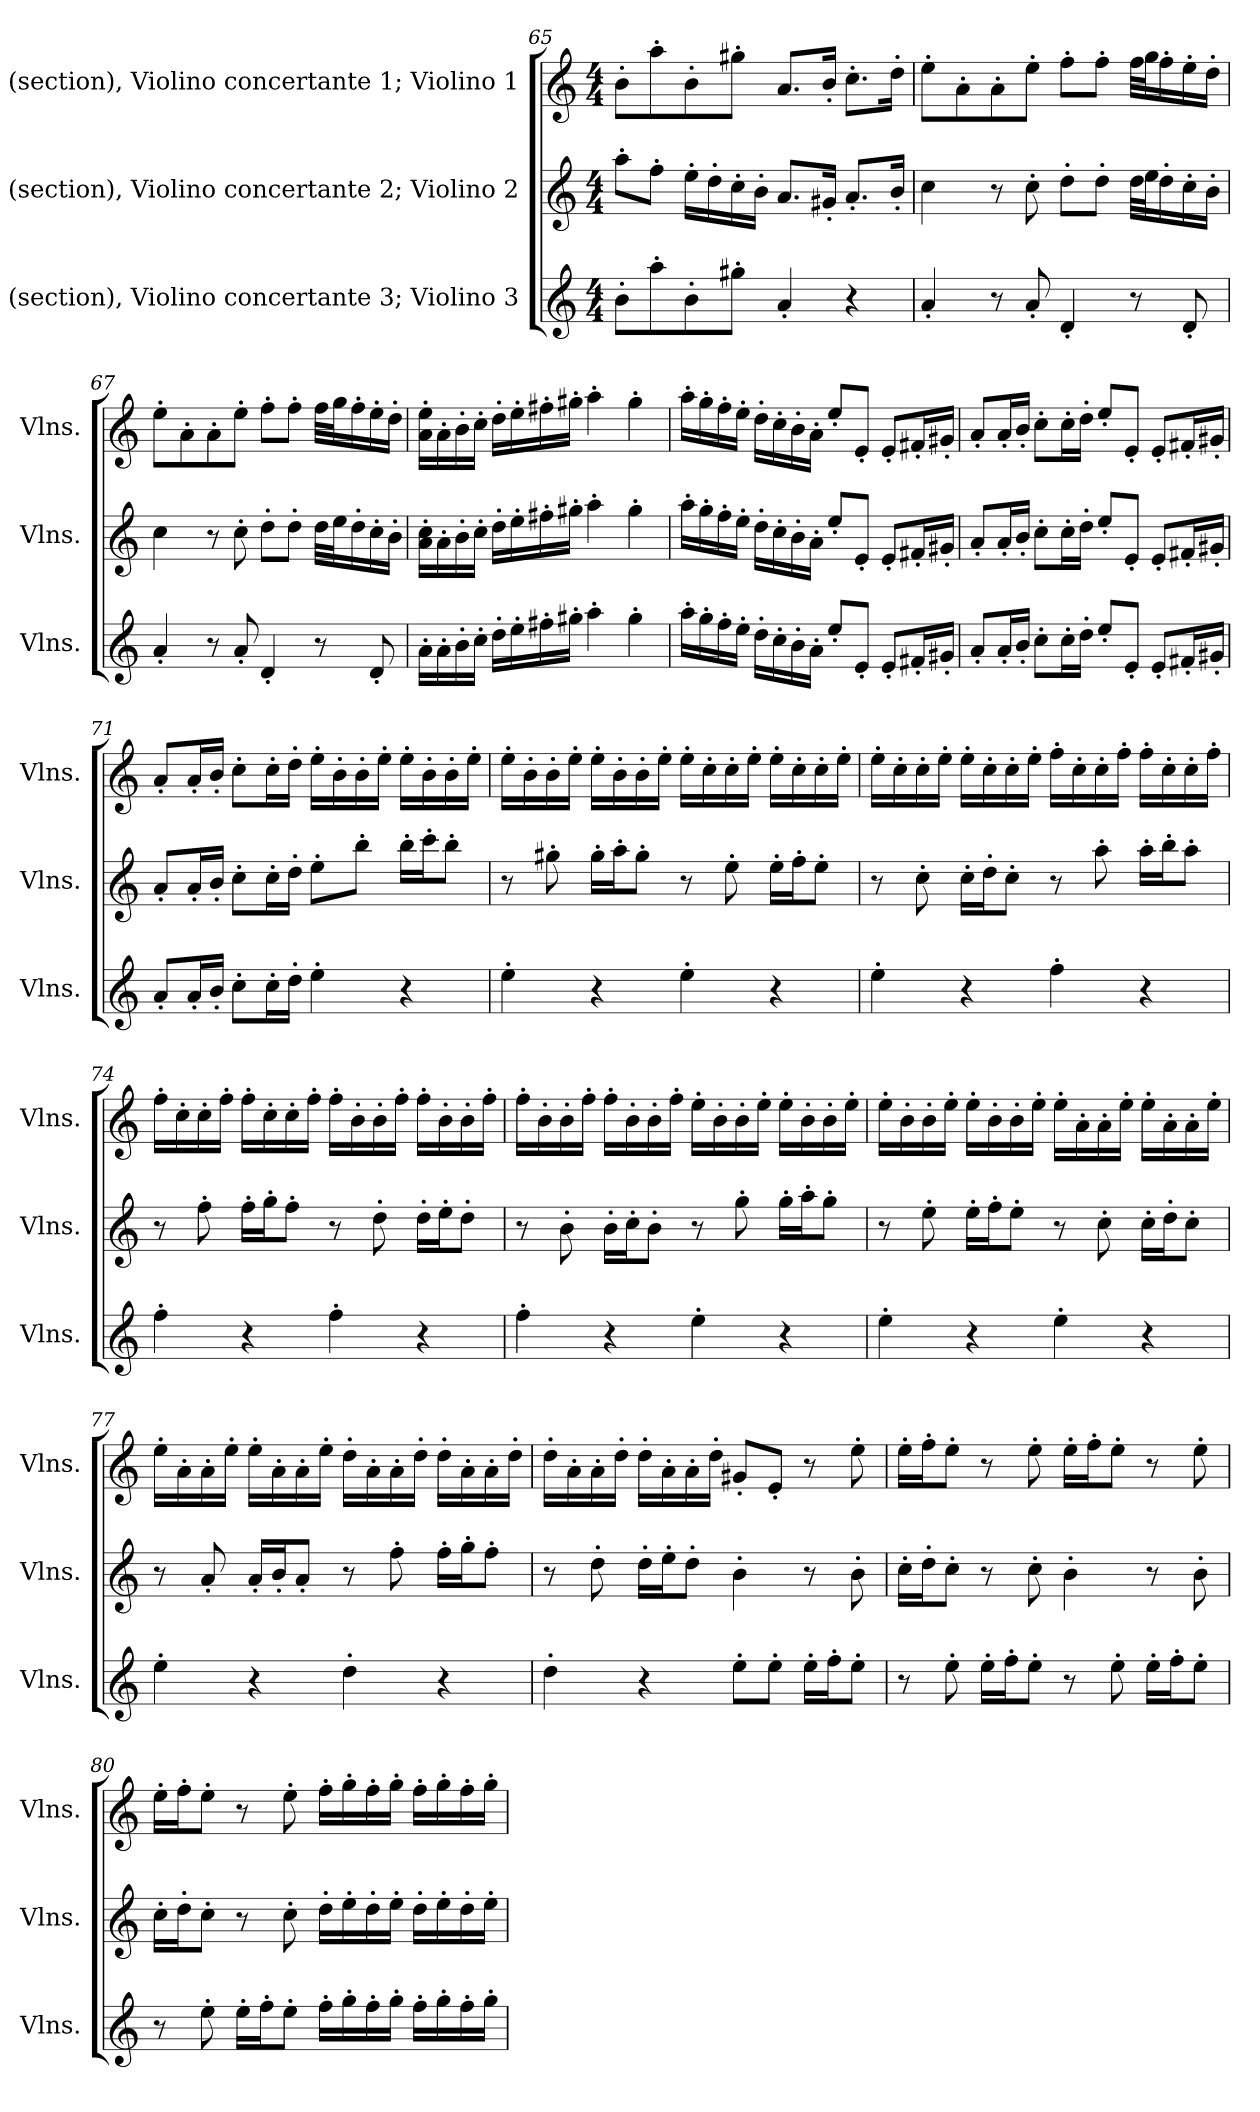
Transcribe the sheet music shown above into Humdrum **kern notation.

**kern	**kern	**kern
*part3	*part2	*part1
*staff3	*staff2	*staff1
*I"Violins (section), Violino concertante 3; Violino 3	*I"Violins (section), Violino concertante 2; Violino 2	*I"Violins (section), Violino concertante 1; Violino 1
*I'Vlns.	*I'Vlns.	*I'Vlns.
*clefG2	*clefG2	*clefG2
*k[]	*k[]	*k[]
*M4/4	*M4/4	*M4/4
=65	=65	=65
8b'\L	8aa'\L	8b'\L
8aa'\	8ff'\J	8aa'\
8b'\	16ee'\LL	8b'\
.	16dd'\	.
8gg#X'\J	16cc'\	8gg#X'\J
.	16b'\JJ	.
4a'/	8.a/L	8.a/L
.	16g#X'/Jk	16b'/Jk
4r	8.a'/L	8.cc'\L
.	16b'/Jk	16dd'\Jk
=66	=66	=66
4a'/	4cc\	8ee'\L
.	.	8a'\
8r	8r	8a'\
8a'/	8cc'\	8ee'\J
4d'/	8dd'\L	8ff'\L
.	8dd'\J	8ff'\J
8r	32dd\LLL	32ff\LLL
.	32ee\J	32gg\J
.	16dd'\	16ff'\
8d'/	16cc'\	16ee'\
.	16b'\JJ	16dd'\JJ
!!LO:LB:g=z
=67	=67	=67
4a'/	4cc\	8ee'\L
.	.	8a'\
8r	8r	8a'\
8a'/	8cc'\	8ee'\J
4d'/	8dd'\L	8ff'\L
.	8dd'\J	8ff'\J
8r	32dd\LLL	32ff\LLL
.	32ee\J	32gg\J
.	16dd'\	16ff'\
8d'/	16cc'\	16ee'\
.	16b'\JJ	16dd'\JJ
=68	=68	=68
16a'\LL	16a\' 16cc\'LL	16a\' 16ee\'LL
16a'\	16a'\	16a'\
16b'\	16b'\	16b'\
16cc'\JJ	16cc'\JJ	16cc'\JJ
16dd'\LL	16dd'\LL	16dd'\LL
16ee'\	16ee'\	16ee'\
16ff#X'\	16ff#X'\	16ff#X'\
16gg#X'\JJ	16gg#X'\JJ	16gg#X'\JJ
4aa'\	4aa'\	4aa'\
4gg#'\	4gg#'\	4gg#'\
=69	=69	=69
16aa'\LL	16aa'\LL	16aa'\LL
16gg'\	16gg'\	16gg'\
16ff'\	16ff'\	16ff'\
16ee'\JJ	16ee'\JJ	16ee'\JJ
16dd'\LL	16dd'\LL	16dd'\LL
16cc'\	16cc'\	16cc'\
16b'\	16b'\	16b'\
16a'\JJ	16a'\JJ	16a'\JJ
8ee'/L	8ee'/L	8ee'/L
8e'/J	8e'/J	8e'/J
8e'/L	8e'/L	8e'/L
16f#X'/L	16f#X'/L	16f#X'/L
16g#X'/JJ	16g#X'/JJ	16g#X'/JJ
!!LO:LB:g=z
=70	=70	=70
8a'/L	8a'/L	8a'/L
16a'/L	16a'/L	16a'/L
16b'/JJ	16b'/JJ	16b'/JJ
8cc'\L	8cc'\L	8cc'\L
16cc'\L	16cc'\L	16cc'\L
16dd'\JJ	16dd'\JJ	16dd'\JJ
8ee'/L	8ee'/L	8ee'/L
8e'/J	8e'/J	8e'/J
8e'/L	8e'/L	8e'/L
16f#X'/L	16f#X'/L	16f#X'/L
16g#X'/JJ	16g#X'/JJ	16g#X'/JJ
=71	=71	=71
8a'/L	8a'/L	8a'/L
16a'/L	16a'/L	16a'/L
16b'/JJ	16b'/JJ	16b'/JJ
8cc'\L	8cc'\L	8cc'\L
16cc'\L	16cc'\L	16cc'\L
16dd'\JJ	16dd'\JJ	16dd'\JJ
4ee'\	8ee'\L	16ee'\LL
.	.	16b'\
.	8bb'\J	16b'\
.	.	16ee'\JJ
4r	16bb'\LL	16ee'\LL
.	16ccc'\J	16b'\
.	8bb'\J	16b'\
.	.	16ee'\JJ
!!LO:LB:g=z
=72	=72	=72
4ee'\	8r	16ee'\LL
.	.	16b'\
.	8gg#X'\	16b'\
.	.	16ee'\JJ
4r	16gg#'\LL	16ee'\LL
.	16aa'\J	16b'\
.	8gg#'\J	16b'\
.	.	16ee'\JJ
4ee'\	8r	16ee'\LL
.	.	16cc'\
.	8ee'\	16cc'\
.	.	16ee'\JJ
4r	16ee'\LL	16ee'\LL
.	16ff'\J	16cc'\
.	8ee'\J	16cc'\
.	.	16ee'\JJ
=73	=73	=73
4ee'\	8r	16ee'\LL
.	.	16cc'\
.	8cc'\	16cc'\
.	.	16ee'\JJ
4r	16cc'\LL	16ee'\LL
.	16dd'\J	16cc'\
.	8cc'\J	16cc'\
.	.	16ee'\JJ
4ff'\	8r	16ff'\LL
.	.	16cc'\
.	8aa'\	16cc'\
.	.	16ff'\JJ
4r	16aa'\LL	16ff'\LL
.	16bb'\J	16cc'\
.	8aa'\J	16cc'\
.	.	16ff'\JJ
!!LO:LB:g=z
=74	=74	=74
4ff'\	8r	16ff'\LL
.	.	16cc'\
.	8ff'\	16cc'\
.	.	16ff'\JJ
4r	16ff'\LL	16ff'\LL
.	16gg'\J	16cc'\
.	8ff'\J	16cc'\
.	.	16ff'\JJ
4ff'\	8r	16ff'\LL
.	.	16b'\
.	8dd'\	16b'\
.	.	16ff'\JJ
4r	16dd'\LL	16ff'\LL
.	16ee'\J	16b'\
.	8dd'\J	16b'\
.	.	16ff'\JJ
=75	=75	=75
4ff'\	8r	16ff'\LL
.	.	16b'\
.	8b'\	16b'\
.	.	16ff'\JJ
4r	16b'\LL	16ff'\LL
.	16cc'\J	16b'\
.	8b'\J	16b'\
.	.	16ff'\JJ
4ee'\	8r	16ee'\LL
.	.	16b'\
.	8gg'\	16b'\
.	.	16ee'\JJ
4r	16gg'\LL	16ee'\LL
.	16aa'\J	16b'\
.	8gg'\J	16b'\
.	.	16ee'\JJ
!!LO:PB:g=z
=76	=76	=76
4ee'\	8r	16ee'\LL
.	.	16b'\
.	8ee'\	16b'\
.	.	16ee'\JJ
4r	16ee'\LL	16ee'\LL
.	16ff'\J	16b'\
.	8ee'\J	16b'\
.	.	16ee'\JJ
4ee'\	8r	16ee'\LL
.	.	16a'\
.	8cc'\	16a'\
.	.	16ee'\JJ
4r	16cc'\LL	16ee'\LL
.	16dd'\J	16a'\
.	8cc'\J	16a'\
.	.	16ee'\JJ
=77	=77	=77
4ee'\	8r	16ee'\LL
.	.	16a'\
.	8a'/	16a'\
.	.	16ee'\JJ
4r	16a'/LL	16ee'\LL
.	16b'/J	16a'\
.	8a'/J	16a'\
.	.	16ee'\JJ
4dd'\	8r	16dd'\LL
.	.	16a'\
.	8ff'\	16a'\
.	.	16dd'\JJ
4r	16ff'\LL	16dd'\LL
.	16gg'\J	16a'\
.	8ff'\J	16a'\
.	.	16dd'\JJ
!!LO:LB:g=z
=78	=78	=78
4dd'\	8r	16dd'\LL
.	.	16a'\
.	8dd'\	16a'\
.	.	16dd'\JJ
4r	16dd'\LL	16dd'\LL
.	16ee'\J	16a'\
.	8dd'\J	16a'\
.	.	16dd'\JJ
8ee'\L	4b'\	8g#X'/L
8ee'\J	.	8e'/J
16ee'\LL	8r	8r
16ff'\J	.	.
8ee'\J	8b'\	8ee'\
=79	=79	=79
8r	16cc'\LL	16ee'\LL
.	16dd'\J	16ff'\J
8ee'\	8cc'\J	8ee'\J
16ee'\LL	8r	8r
16ff'\J	.	.
8ee'\J	8cc'\	8ee'\
8r	4b'\	16ee'\LL
.	.	16ff'\J
8ee'\	.	8ee'\J
16ee'\LL	8r	8r
16ff'\J	.	.
8ee'\J	8b'\	8ee'\
=80	=80	=80
8r	16cc'\LL	16ee'\LL
.	16dd'\J	16ff'\J
8ee'\	8cc'\J	8ee'\J
16ee'\LL	8r	8r
16ff'\J	.	.
8ee'\J	8cc'\	8ee'\
16ff'\LL	16dd'\LL	16ff'\LL
16gg'\	16ee'\	16gg'\
16ff'\	16dd'\	16ff'\
16gg'\JJ	16ee'\JJ	16gg'\JJ
16ff'\LL	16dd'\LL	16ff'\LL
16gg'\	16ee'\	16gg'\
16ff'\	16dd'\	16ff'\
16gg'\JJ	16ee'\JJ	16gg'\JJ
=	=	=
*-	*-	*-
